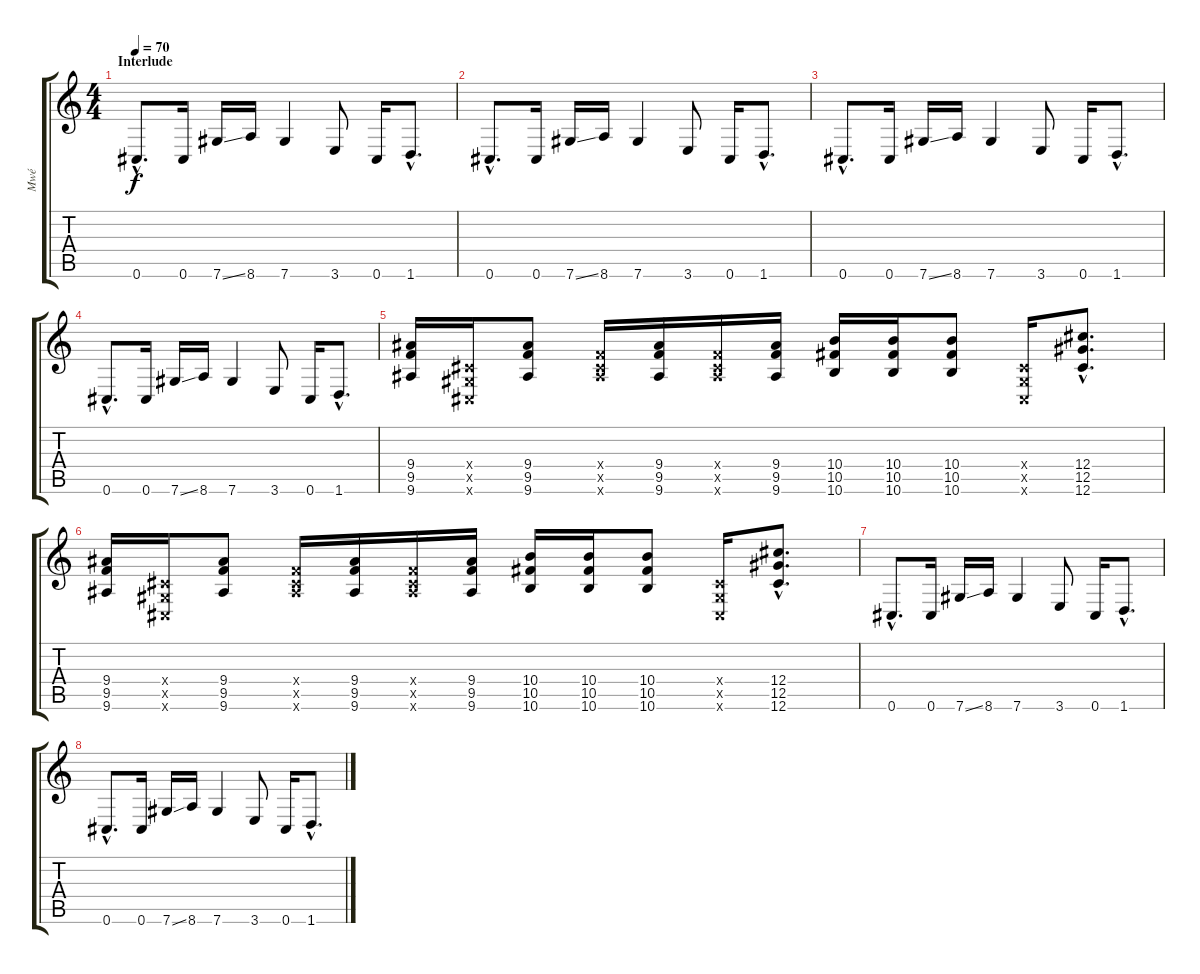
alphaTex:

\track ("Mwé" "Mwé") {instrument overdrivenguitar}
\staff {score tabs}
\tuning (Eb4 Bb3 Gb3 Db3 Ab2 Db2) {hide}
\ts (4 4)
\section ("" "Interlude")
\tempo 70
\clef g2
\ks c
0.6{hac}.8{d dy f} 0.6.16 7.6{ss}.16 8.6.16 7.6.4 3.6.8 0.6.16 1.6{hac}.8{d} |
0.6{hac}.8{d} 0.6.16 7.6{ss}.16 8.6.16 7.6.4 3.6.8 0.6.16 1.6{hac}.8{d} |
0.6{hac}.8{d} 0.6.16 7.6{ss}.16 8.6.16 7.6.4 3.6.8 0.6.16 1.6{hac}.8{d} |
0.6{hac}.8{d} 0.6.16 7.6{ss}.16 8.6.16 7.6.4 3.6.8 0.6.16 1.6{hac}.8{d} |
(9.4 9.5 9.6).16 (0.4{x} 0.5{x} 0.6{x}).16 (9.4 9.5 9.6).8 (0.4{x} 9.5{x} 9.6{x}).16 (9.4 9.5 9.6).16 (0.4{x} 9.5{x} 9.6{x}).16 (9.4 9.5 9.6).16 (10.4 10.5 10.6).16 (10.4 10.5 10.6).16 (10.4 10.5 10.6).8 (0.4{x} 0.5{x} 0.6{x}).16 (12.4{hac} 12.5{hac} 12.6{hac}).8{d} |
(9.4 9.5 9.6).16 (0.4{x} 0.5{x} 0.6{x}).16 (9.4 9.5 9.6).8 (0.4{x} 9.5{x} 9.6{x}).16 (9.4 9.5 9.6).16 (0.4{x} 9.5{x} 9.6{x}).16 (9.4 9.5 9.6).16 (10.4 10.5 10.6).16 (10.4 10.5 10.6).16 (10.4 10.5 10.6).8 (0.4{x} 0.5{x} 0.6{x}).16 (12.4{hac} 12.5{hac} 12.6{hac}).8{d} |
0.6{hac}.8{d} 0.6.16 7.6{ss}.16 8.6.16 7.6.4 3.6.8 0.6.16 1.6{hac}.8{d} |
0.6{hac}.8{d} 0.6.16 7.6{ss}.16 8.6.16 7.6.4 3.6.8 0.6.16 1.6{hac}.8{d}
